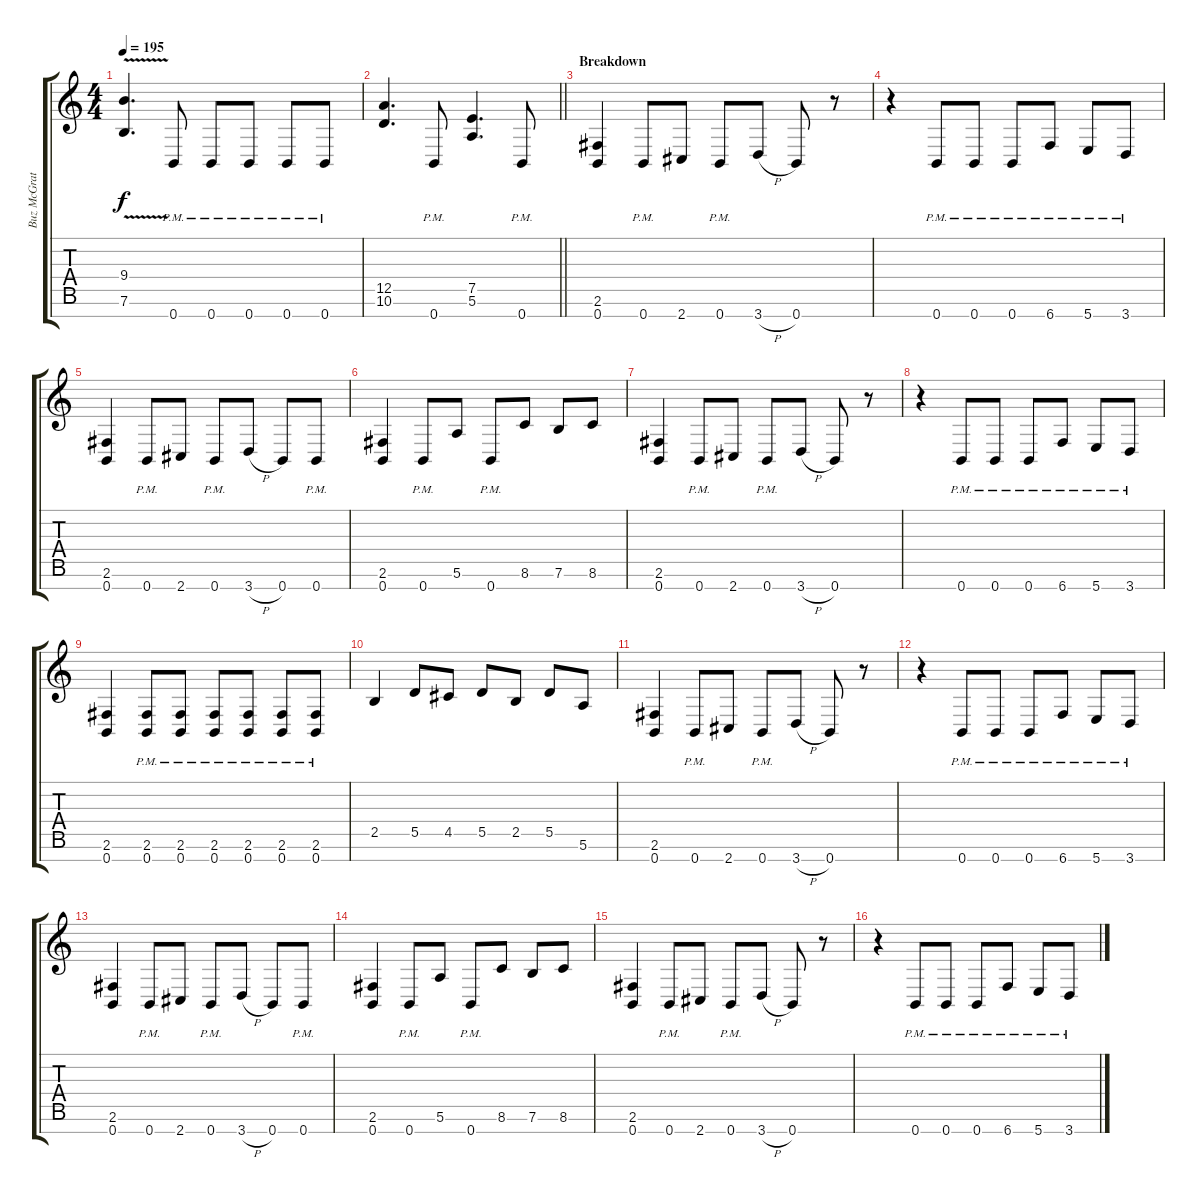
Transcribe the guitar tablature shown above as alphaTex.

\track ("Buz McGrath" "Buz McGrat") {instrument distortionguitar}
\staff {score tabs}
\tuning (E4 B3 G3 D3 A2 E2 B1) {hide}
\ts (4 4)
\tempo 195
\clef g2
\ks c
(9.4{v} 7.6{v}).4{d dy f} 0.7{pm}.8 0.7{pm}.8 0.7{pm}.8 0.7{pm}.8 0.7{pm}.8 |
\barLineRight lightlight
(12.5 10.6).4{d} 0.7{pm}.8 (7.5 5.6).4{d} 0.7{pm}.8 |
\section ("" "Breakdown")
(2.6 0.7).4 0.7{pm}.8 2.7.8 0.7{pm}.8 3.7{h}.8 0.7.8 r.8 |
r.4 0.7{pm}.8 0.7{pm}.8 0.7{pm}.8 6.7{pm}.8 5.7{pm}.8 3.7{pm}.8 |
(2.6 0.7).4 0.7{pm}.8 2.7.8 0.7{pm}.8 3.7{h}.8 0.7.8 0.7{pm}.8 |
(2.6 0.7).4 0.7{pm}.8 5.6.8 0.7{pm}.8 8.6.8 7.6.8 8.6.8 |
(2.6 0.7).4 0.7{pm}.8 2.7.8 0.7{pm}.8 3.7{h}.8 0.7.8 r.8 |
r.4 0.7{pm}.8 0.7{pm}.8 0.7{pm}.8 6.7{pm}.8 5.7{pm}.8 3.7{pm}.8 |
(2.6 0.7).4 (2.6{pm} 0.7{pm}).8 (2.6{pm} 0.7{pm}).8 (2.6{pm} 0.7{pm}).8 (2.6{pm} 0.7{pm}).8 (2.6{pm} 0.7{pm}).8 (2.6{pm} 0.7{pm}).8 |
2.5.4 5.5.8 4.5.8 5.5.8 2.5.8 5.5.8 5.6.8 |
(2.6 0.7).4 0.7{pm}.8 2.7.8 0.7{pm}.8 3.7{h}.8 0.7.8 r.8 |
r.4 0.7{pm}.8 0.7{pm}.8 0.7{pm}.8 6.7{pm}.8 5.7{pm}.8 3.7{pm}.8 |
(2.6 0.7).4 0.7{pm}.8 2.7.8 0.7{pm}.8 3.7{h}.8 0.7.8 0.7{pm}.8 |
(2.6 0.7).4 0.7{pm}.8 5.6.8 0.7{pm}.8 8.6.8 7.6.8 8.6.8 |
(2.6 0.7).4 0.7{pm}.8 2.7.8 0.7{pm}.8 3.7{h}.8 0.7.8 r.8 |
r.4 0.7{pm}.8 0.7{pm}.8 0.7{pm}.8 6.7{pm}.8 5.7{pm}.8 3.7{pm}.8
